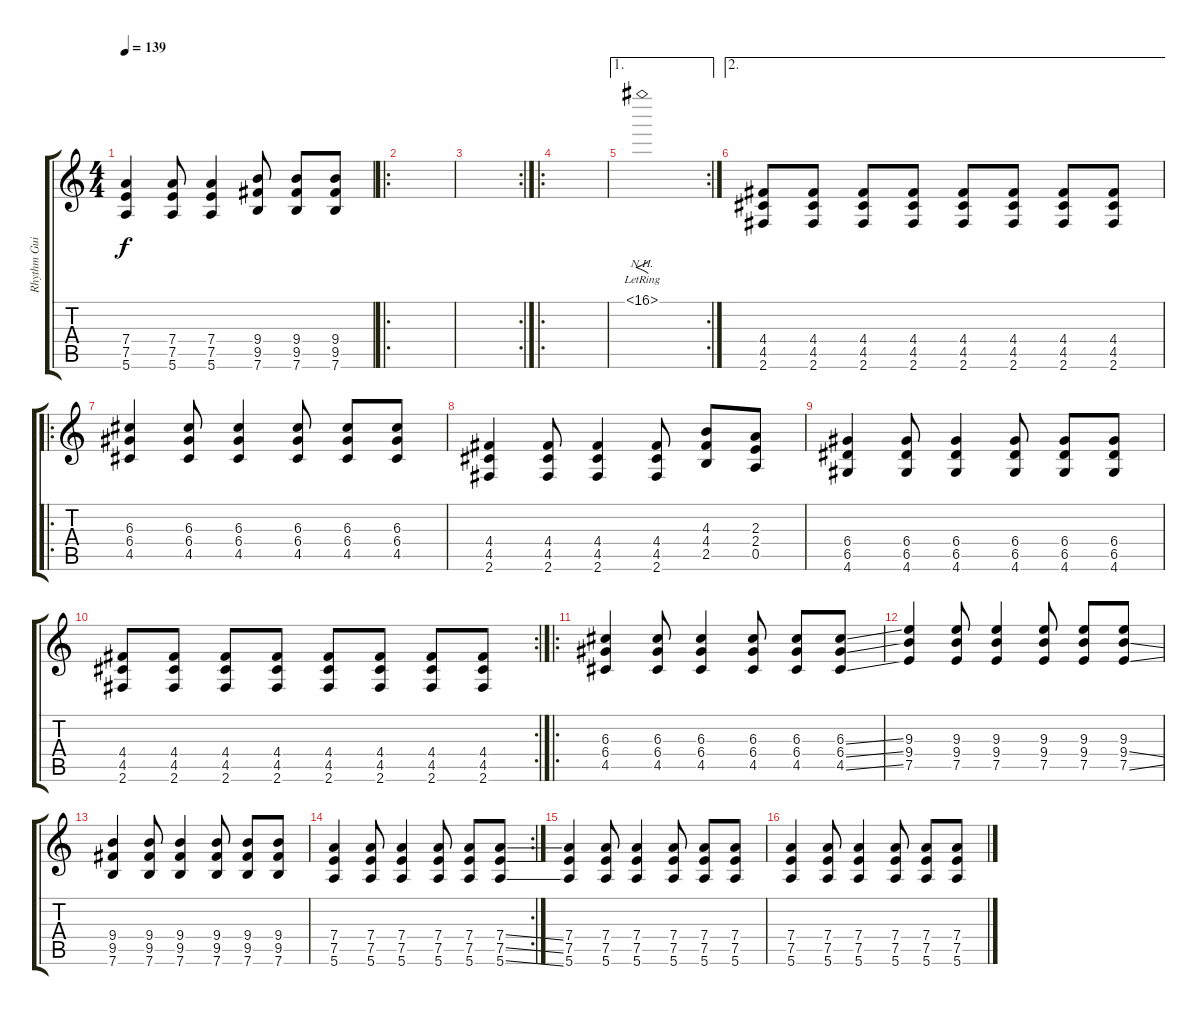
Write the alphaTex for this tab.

\track ("Rhythm Guitar" "Rhythm Gui") {instrument overdrivenguitar}
\staff {score tabs}
\tuning (E4 B3 G3 D3 A2 E2) {hide}
\ts (4 4)
\tempo 139
\clef g2
\ks c
(7.4 7.5 5.6).4{dy f} (7.4 7.5 5.6).8 (7.4 7.5 5.6).4 (9.4 9.5 7.6).8 (9.4 9.5 7.6).8 (9.4 9.5 7.6).8 |
\ro
|
\rc 2
|
\ro
|
\ae 1
\rc 2
16.1{nh lr}.1{f} |
\ae 2
(4.4 4.5 2.6).8 (4.4 4.5 2.6).8 (4.4 4.5 2.6).8 (4.4 4.5 2.6).8 (4.4 4.5 2.6).8 (4.4 4.5 2.6).8 (4.4 4.5 2.6).8 (4.4 4.5 2.6).8 |
\ro
(6.3 6.4 4.5).4 (6.3 6.4 4.5).8 (6.3 6.4 4.5).4 (6.3 6.4 4.5).8 (6.3 6.4 4.5).8 (6.3 6.4 4.5).8 |
(4.4 4.5 2.6).4 (4.4 4.5 2.6).8 (4.4 4.5 2.6).4 (4.4 4.5 2.6).8 (4.3 4.4 2.5).8 (2.3 2.4 0.5).8 |
(6.4 6.5 4.6).4 (6.4 6.5 4.6).8 (6.4 6.5 4.6).4 (6.4 6.5 4.6).8 (6.4 6.5 4.6).8 (6.4 6.5 4.6).8 |
\rc 2
(4.4 4.5 2.6).8 (4.4 4.5 2.6).8 (4.4 4.5 2.6).8 (4.4 4.5 2.6).8 (4.4 4.5 2.6).8 (4.4 4.5 2.6).8 (4.4 4.5 2.6).8 (4.4 4.5 2.6).8 |
\ro
(6.3 6.4 4.5).4 (6.3 6.4 4.5).8 (6.3 6.4 4.5).4 (6.3 6.4 4.5).8 (6.3 6.4 4.5).8 (6.3{ss} 6.4{ss} 4.5{ss}).8 |
(9.3 9.4 7.5).4 (9.3 9.4 7.5).8 (9.3 9.4 7.5).4 (9.3 9.4 7.5).8 (9.3 9.4 7.5).8 (9.3 9.4{ss} 7.5{ss}).8 |
(9.4 9.5 7.6).4 (9.4 9.5 7.6).8 (9.4 9.5 7.6).4 (9.4 9.5 7.6).8 (9.4 9.5 7.6).8 (9.4 9.5 7.6).8 |
\rc 2
(7.4 7.5 5.6).4 (7.4 7.5 5.6).8 (7.4 7.5 5.6).4 (7.4 7.5 5.6).8 (7.4 7.5 5.6).8 (7.4{ss} 7.5{ss} 5.6{ss}).8 |
(7.4 7.5 5.6).4 (7.4 7.5 5.6).8 (7.4 7.5 5.6).4 (7.4 7.5 5.6).8 (7.4 7.5 5.6).8 (7.4 7.5 5.6).8 |
(7.4 7.5 5.6).4 (7.4 7.5 5.6).8 (7.4 7.5 5.6).4 (7.4 7.5 5.6).8 (7.4 7.5 5.6).8 (7.4 7.5 5.6).8
